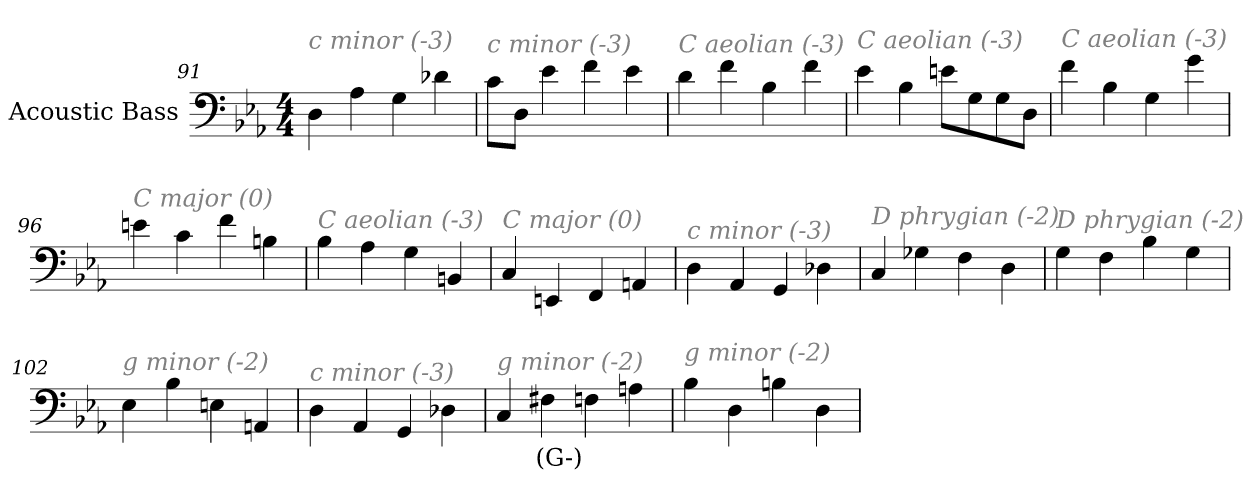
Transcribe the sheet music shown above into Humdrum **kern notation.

**kern	**text
*part1	*part1
*staff1	*staff1
*I"Acoustic Bass	*
*clefF4	*
*ITrd7c12	*
*k[b-e-a-]	*
*E-:	*
*M4/4	*
=91	=91
!LO:TX:i:color=#808080:t=c minor (-3)	!
4DD	.
4AA-	.
4GG	.
4D-X	.
=92	=92
!LO:TX:i:color=#808080:t=c minor (-3)	!
8CL	.
8DDJ	.
4E-	.
4F	.
4E-	.
=93	=93
!LO:TX:i:color=#808080:t=C aeolian (-3)	!
4D	.
4F	.
4BB-	.
4F	.
=94	=94
!LO:TX:i:color=#808080:t=C aeolian (-3)	!
4E-	.
4BB-	.
8EnL	.
8GG	.
8GG	.
8DDJ	.
=95	=95
!LO:TX:i:color=#808080:t=C aeolian (-3)	!
4F	.
4BB-	.
4GG	.
4G	.
=96	=96
!LO:TX:i:color=#808080:t=C major (0)	!
4En	.
4C	.
4F	.
4BBn	.
=97	=97
!LO:TX:i:color=#808080:t=C aeolian (-3)	!
4BB-	.
4AA-	.
4GG	.
4BBBn	.
=98	=98
!LO:TX:i:color=#808080:t=C major (0)	!
4CC	.
4EEEn	.
4FFF	.
4AAAn	.
=99	=99
!LO:TX:i:color=#808080:t=c minor (-3)	!
4DD	.
4AAA-	.
4GGG	.
4DD-X	.
=100	=100
!LO:TX:i:color=#808080:t=D phrygian (-2)	!
4CC	.
4GG-X	.
4FF	.
4DD	.
=101	=101
!LO:TX:i:color=#808080:t=D phrygian (-2)	!
4GG	.
4FF	.
4BB-	.
4GG	.
=102	=102
!LO:TX:i:color=#808080:t=g minor (-2)	!
4EE-	.
4BB-	.
4EEn	.
4AAAn	.
=103	=103
!LO:TX:i:color=#808080:t=c minor (-3)	!
4DD	.
4AAA-	.
4GGG	.
4DD-X	.
=104	=104
!LO:TX:i:color=#808080:t=g minor (-2)	!
4CC	.
4FF#Xi	(G-)
4FF	.
4AAn	.
=105	=105
!LO:TX:i:color=#808080:t=g minor (-2)	!
4BB-	.
4DD	.
4BBn	.
4DD	.
=	=
*-	*-
